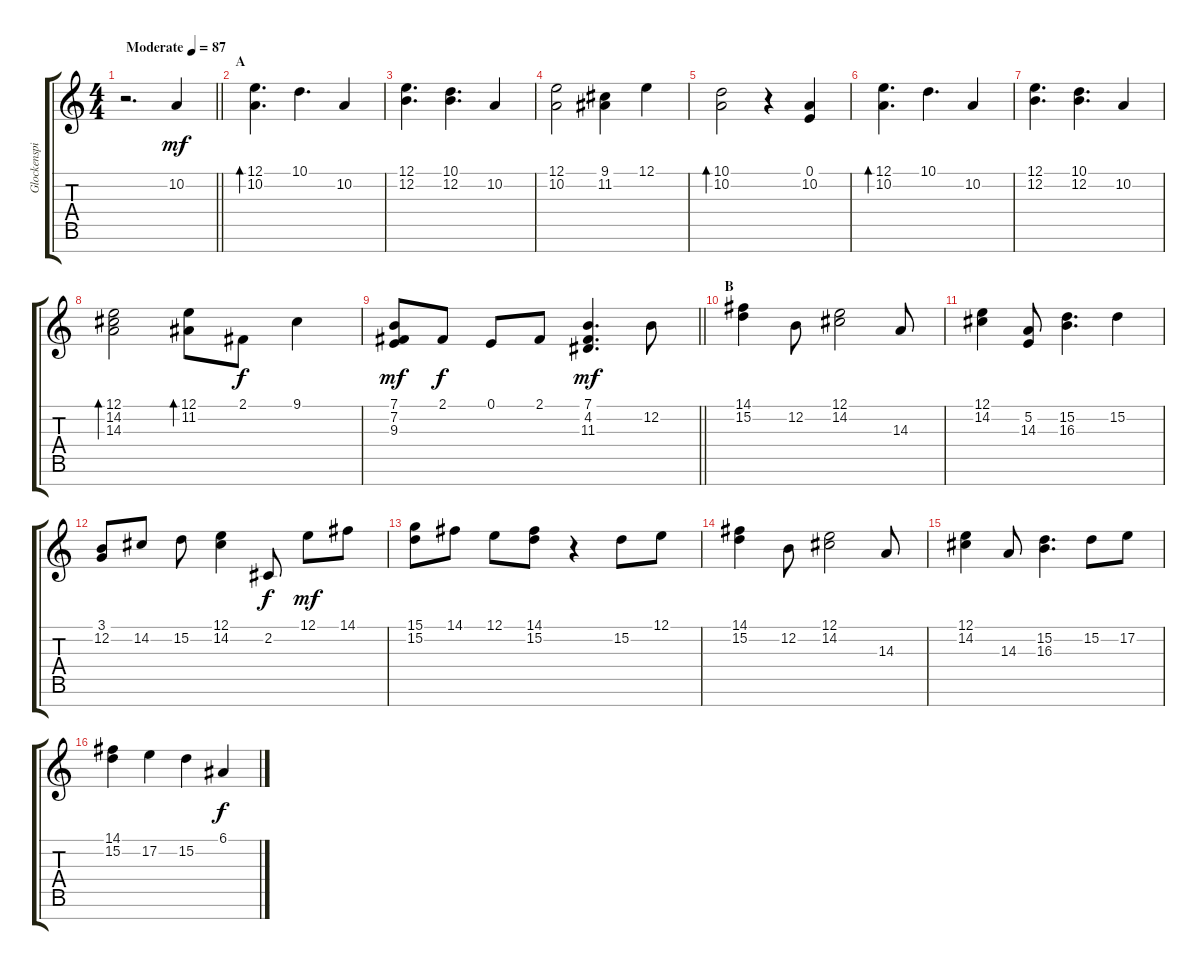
\track ("Glockenspiel" "Glockenspi") {instrument celesta}
\staff {score tabs}
\tuning (E4 B3 G3 D3 A2 E2 B1) {hide}
\ts (4 4)
\tempo (87 "Moderate")
\clef g2
\barLineRight lightlight
\ks c
r.2{d dy mf instrument celesta} 10.2.4 |
\section ("" "A")
(12.1 10.2).4{d bd 120} 10.1.4{d} 10.2.4 |
(12.1 12.2).4{d} (10.1 12.2).4{d} 10.2.4 |
(12.1 10.2).2 (9.1 11.2).4 12.1.4 |
(10.1 10.2).2{bd 120} r.4 (0.1 10.2).4 |
(12.1 10.2).4{d bd 120} 10.1.4{d} 10.2.4 |
(12.1 12.2).4{d} (10.1 12.2).4{d} 10.2.4 |
(12.1 14.2 14.3).2{bd 120} (12.1 11.2).8{bd 120} 2.1.8{dy f} 9.1.4 |
\barLineRight lightlight
(7.1 7.2 9.3).8{dy mf} 2.1.8{dy f} 0.1.8 2.1.8 (7.1 4.2 11.3).4{d dy mf} 12.2.8 |
\section ("" "B")
(14.1 15.2).4 12.2.8 (12.1 14.2).2 14.3.8 |
(12.1 14.2).4 (5.2 14.3).8 (15.2 16.3).4{d} 15.2.4 |
(3.1 12.2).8 14.2.8 15.2.8 (12.1 14.2).4 2.2.8{dy f} 12.1.8{dy mf} 14.1.8 |
(15.1 15.2).8 14.1.8 12.1.8 (14.1 15.2).8 r.4 15.2.8 12.1.8 |
(14.1 15.2).4 12.2.8 (12.1 14.2).2 14.3.8 |
(12.1 14.2).4 14.3.8 (15.2 16.3).4{d} 15.2.8 17.2.8 |
(14.1 15.2).4 17.2.4 15.2.4 6.1.4{dy f}
